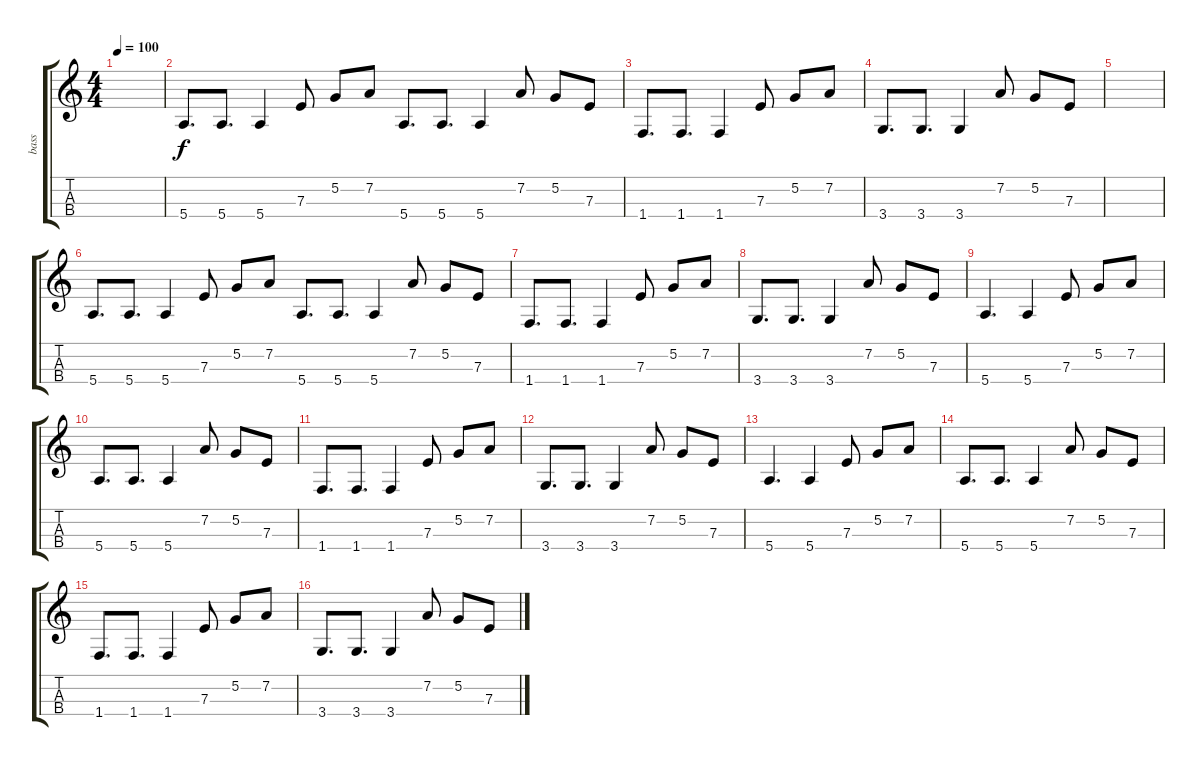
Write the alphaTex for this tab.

\track ("bass" "bass") {instrument electricbassfinger}
\staff {score tabs}
\tuning (G3 D3 A2 E2) {hide}
\ts (4 4)
\tempo 100
\clef g2
\ks c
|
5.4.8{d} 5.4.8{d} 5.4.4 7.3.8 5.2.8 7.2.8 5.4.8{d} 5.4.8{d} 5.4.4 7.2.8 5.2.8 7.3.8 |
1.4.8{d} 1.4.8{d} 1.4.4 7.3.8 5.2.8 7.2.8 |
3.4.8{d} 3.4.8{d} 3.4.4 7.2.8 5.2.8 7.3.8 |
|
5.4.8{d} 5.4.8{d} 5.4.4 7.3.8 5.2.8 7.2.8 5.4.8{d} 5.4.8{d} 5.4.4 7.2.8 5.2.8 7.3.8 |
1.4.8{d} 1.4.8{d} 1.4.4 7.3.8 5.2.8 7.2.8 |
3.4.8{d} 3.4.8{d} 3.4.4 7.2.8 5.2.8 7.3.8 |
5.4.4{d} 5.4.4 7.3.8 5.2.8 7.2.8 |
5.4.8{d} 5.4.8{d} 5.4.4 7.2.8 5.2.8 7.3.8 |
1.4.8{d} 1.4.8{d} 1.4.4 7.3.8 5.2.8 7.2.8 |
3.4.8{d} 3.4.8{d} 3.4.4 7.2.8 5.2.8 7.3.8 |
5.4.4{d} 5.4.4 7.3.8 5.2.8 7.2.8 |
5.4.8{d} 5.4.8{d} 5.4.4 7.2.8 5.2.8 7.3.8 |
1.4.8{d} 1.4.8{d} 1.4.4 7.3.8 5.2.8 7.2.8 |
3.4.8{d} 3.4.8{d} 3.4.4 7.2.8 5.2.8 7.3.8
